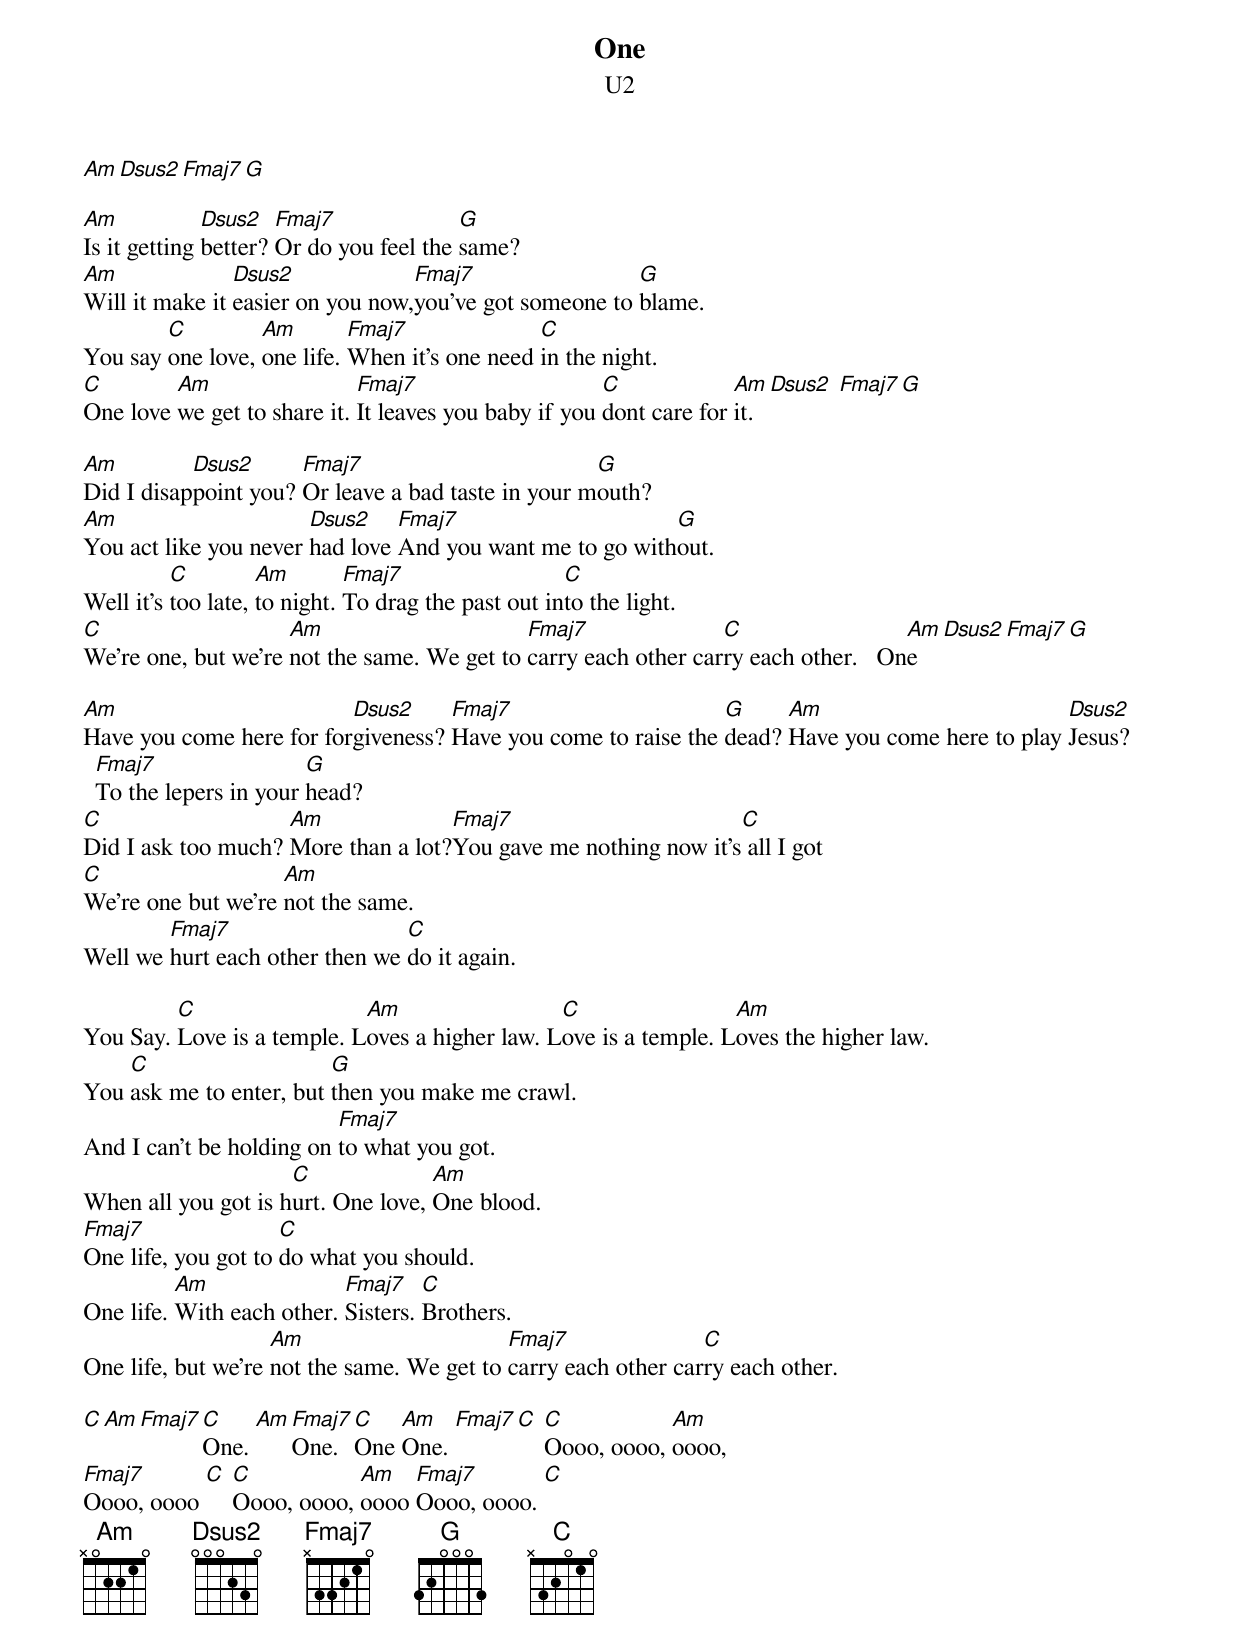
{title:One}
{subtitle:U2}
[Am][Dsus2][Fmaj7][G]

[Am]Is it getting [Dsus2]better? [Fmaj7]Or do you feel the [G]same?
[Am]Will it make it [Dsus2]easier on you now,[Fmaj7]you've got someone to [G]blame.
You say [C]one love, [Am]one life. [Fmaj7]When it's one need [C]in the night.
[C]One love [Am]we get to share it. [Fmaj7]It leaves you baby if you [C]dont care for [Am]it. [Dsus2] [Fmaj7][G]

[Am]Did I disap[Dsus2]point you? [Fmaj7]Or leave a bad taste in your m[G]outh?
[Am]You act like you never [Dsus2]had love [Fmaj7]And you want me to go with[G]out.
Well it's [C]too late, [Am]to night. [Fmaj7]To drag the past out in[C]to the light.
[C]We're one, but we're [Am]not the same. We get to [Fmaj7]carry each other car[C]ry each other.   On[Am]e [Dsus2][Fmaj7][G]

[Am]Have you come here for for[Dsus2]giveness? [Fmaj7]Have you come to raise the [G]dead? [Am]Have you come here to play [Dsus2]Jesus?[Fmaj7]To the lepers in your [G]head?
[C]Did I ask too much? [Am]More than a lot?[Fmaj7]You gave me nothing now it's[C] all I got
[C]We're one but we're [Am]not the same.
Well we [Fmaj7]hurt each other then we [C]do it again.

You Say. [C]Love is a temple. L[Am]oves a higher law. L[C]ove is a temple. L[Am]oves the higher law.
You [C]ask me to enter, but [G]then you make me crawl.
And I can't be holding on [Fmaj7]to what you got.
When all you got is h[C]urt. One love, [Am]One blood.
[Fmaj7]One life, you got to [C]do what you should.
One life. [Am]With each other. [Fmaj7]Sisters. [C]Brothers.
One life, but we're [Am]not the same. We get to [Fmaj7]carry each other car[C]ry each other.

[C][Am][Fmaj7][C]One. [Am][Fmaj7]One. [C]One [Am]One. [Fmaj7][C] [C]Oooo, oooo, [Am]oooo,
[Fmaj7]Oooo, oooo [C] [C]Oooo, oooo, [Am]oooo [Fmaj7]Oooo, oooo. [C]
